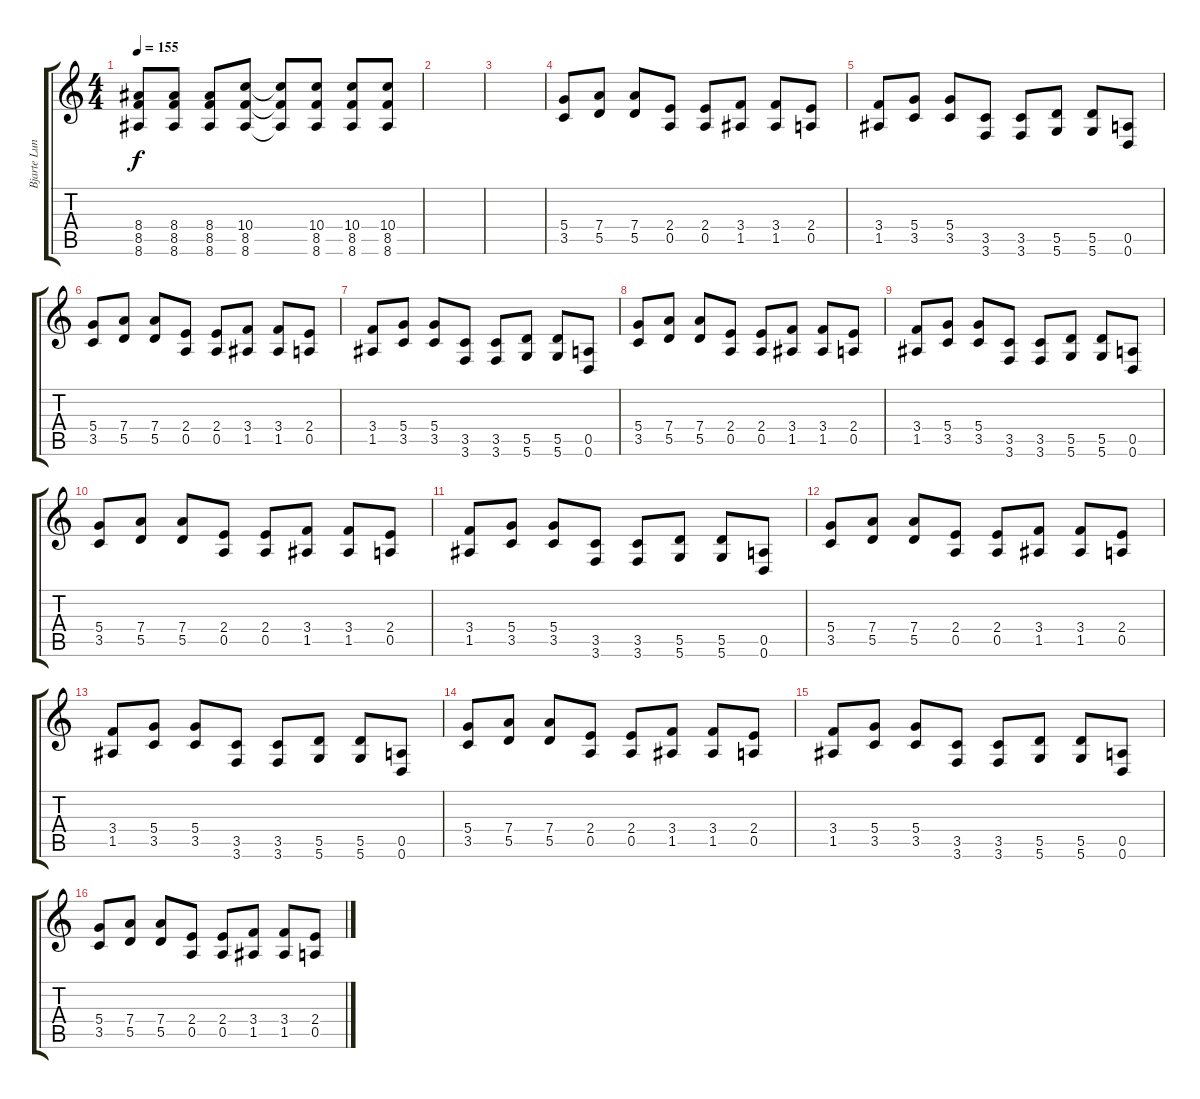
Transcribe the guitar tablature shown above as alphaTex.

\track ("Bjarte Lund Rolland" "Bjarte Lun") {instrument overdrivenguitar}
\staff {score tabs}
\tuning (E4 B3 G3 D3 A2 D2) {hide}
\ts (4 4)
\tempo 155
\clef g2
\ks c
(8.4{t} 8.5{t} 8.6{t}).8{dy f} (8.4 8.5 8.6).8 (8.4 8.5 8.6).8 (10.4 8.5 8.6).8 (10.4{t} 8.5{t} 8.6{t}).8 (10.4 8.5 8.6).8 (10.4 8.5 8.6).8 (10.4 8.5 8.6).8 |
|
|
(5.4 3.5).8 (7.4 5.5).8 (7.4 5.5).8 (2.4 0.5).8 (2.4 0.5).8 (3.4 1.5).8 (3.4 1.5).8 (2.4 0.5).8 |
(3.4 1.5).8 (5.4 3.5).8 (5.4 3.5).8 (3.5 3.6).8 (3.5 3.6).8 (5.5 5.6).8 (5.5 5.6).8 (0.5 0.6).8 |
(5.4 3.5).8 (7.4 5.5).8 (7.4 5.5).8 (2.4 0.5).8 (2.4 0.5).8 (3.4 1.5).8 (3.4 1.5).8 (2.4 0.5).8 |
(3.4 1.5).8 (5.4 3.5).8 (5.4 3.5).8 (3.5 3.6).8 (3.5 3.6).8 (5.5 5.6).8 (5.5 5.6).8 (0.5 0.6).8 |
(5.4 3.5).8 (7.4 5.5).8 (7.4 5.5).8 (2.4 0.5).8 (2.4 0.5).8 (3.4 1.5).8 (3.4 1.5).8 (2.4 0.5).8 |
(3.4 1.5).8 (5.4 3.5).8 (5.4 3.5).8 (3.5 3.6).8 (3.5 3.6).8 (5.5 5.6).8 (5.5 5.6).8 (0.5 0.6).8 |
(5.4 3.5).8 (7.4 5.5).8 (7.4 5.5).8 (2.4 0.5).8 (2.4 0.5).8 (3.4 1.5).8 (3.4 1.5).8 (2.4 0.5).8 |
(3.4 1.5).8 (5.4 3.5).8 (5.4 3.5).8 (3.5 3.6).8 (3.5 3.6).8 (5.5 5.6).8 (5.5 5.6).8 (0.5 0.6).8 |
(5.4 3.5).8 (7.4 5.5).8 (7.4 5.5).8 (2.4 0.5).8 (2.4 0.5).8 (3.4 1.5).8 (3.4 1.5).8 (2.4 0.5).8 |
(3.4 1.5).8 (5.4 3.5).8 (5.4 3.5).8 (3.5 3.6).8 (3.5 3.6).8 (5.5 5.6).8 (5.5 5.6).8 (0.5 0.6).8 |
(5.4 3.5).8 (7.4 5.5).8 (7.4 5.5).8 (2.4 0.5).8 (2.4 0.5).8 (3.4 1.5).8 (3.4 1.5).8 (2.4 0.5).8 |
(3.4 1.5).8 (5.4 3.5).8 (5.4 3.5).8 (3.5 3.6).8 (3.5 3.6).8 (5.5 5.6).8 (5.5 5.6).8 (0.5 0.6).8 |
(5.4 3.5).8 (7.4 5.5).8 (7.4 5.5).8 (2.4 0.5).8 (2.4 0.5).8 (3.4 1.5).8 (3.4 1.5).8 (2.4 0.5).8
